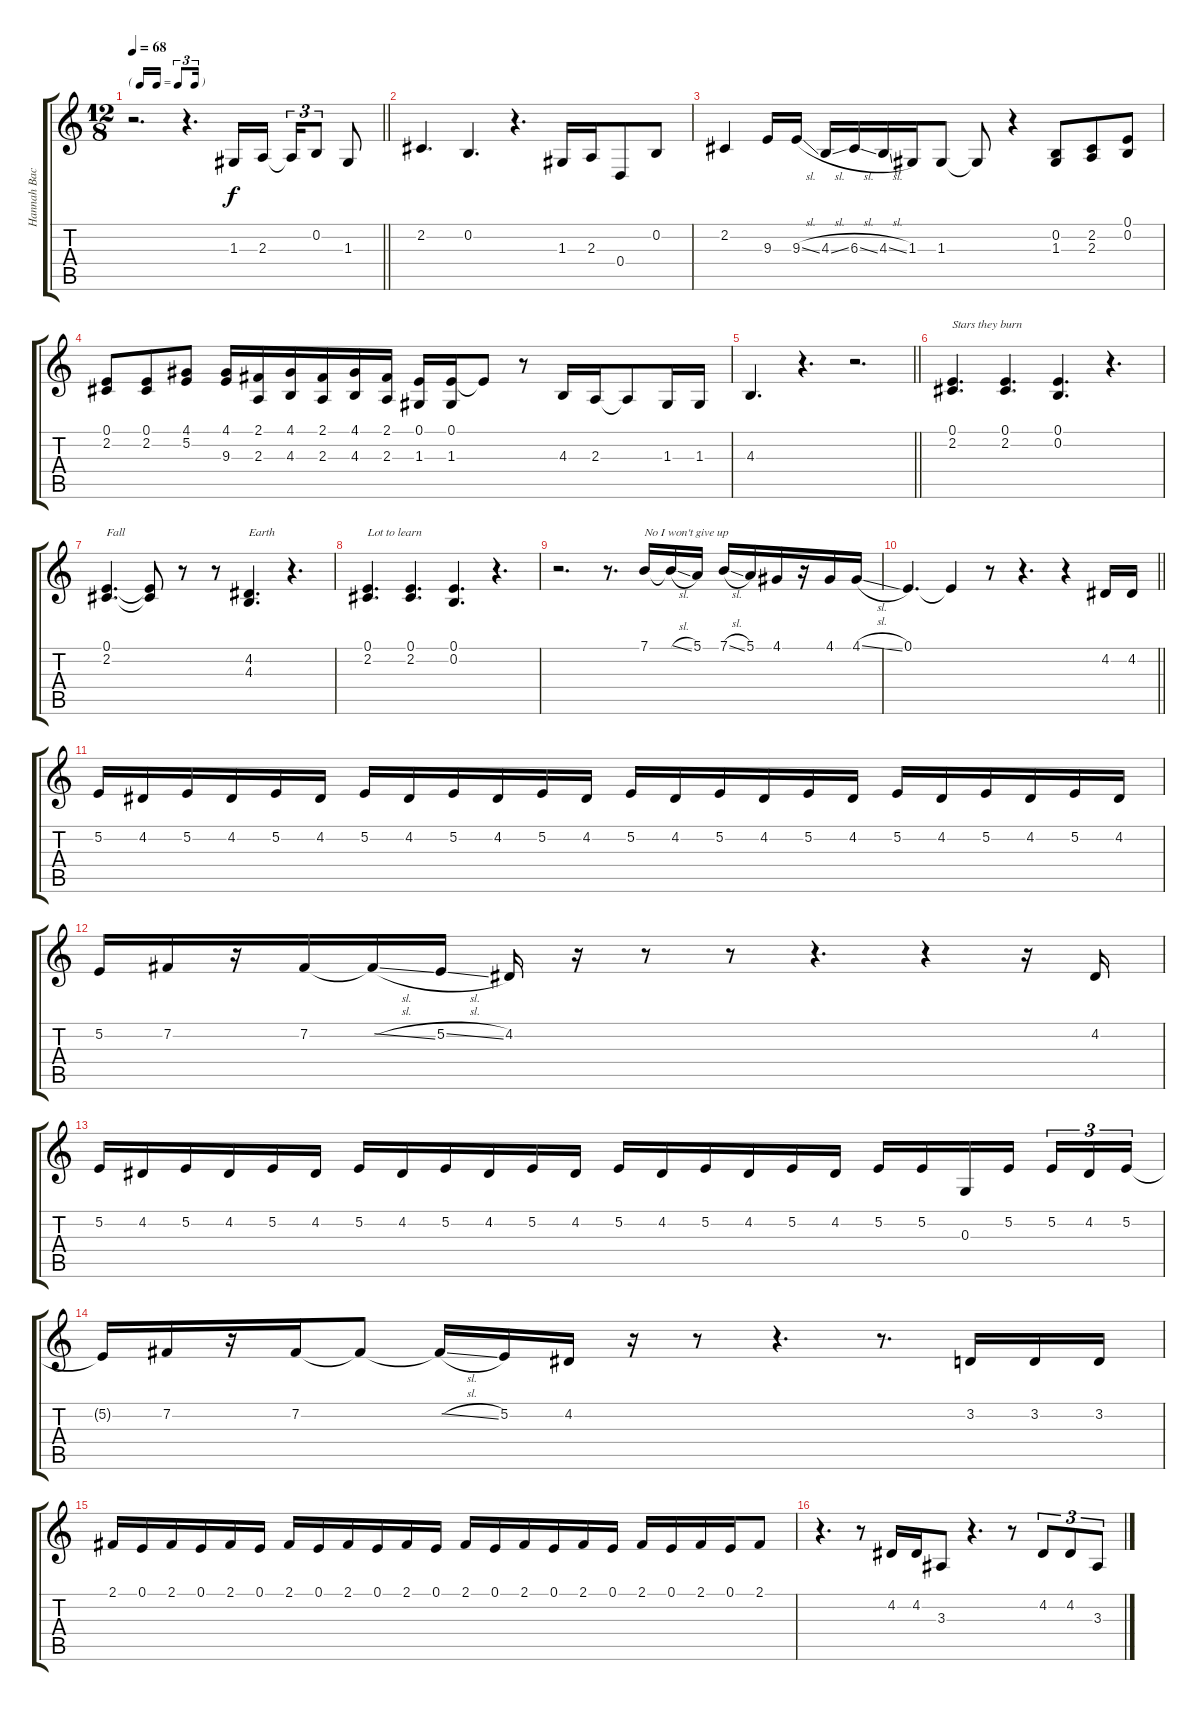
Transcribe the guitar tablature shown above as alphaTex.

\track ("Hannah Backing Vocals" "Hannah Bac") {instrument voiceoohs}
\staff {score tabs}
\tuning (E4 B3 G3 D3 A2 E2) {hide}
\ts (12 8)
\tf triplet16th
\tempo 68
\clef g2
\barLineRight lightlight
\ks c
r.2{d dy f} r.4{d} 1.3.16 2.3.16{beam splitsecondary} 2.3{t}.16{tu (3 2)} 0.2.8{tu (3 2)} 1.3.8 |
2.2.4{d} 0.2.4{d} r.4{d} 1.3.16 2.3.16 0.4.8 0.2.8 |
2.2.4 9.3.16 9.3{sl}.16 4.3{sl}.16 6.3{sl}.16 4.3{sl}.16 1.3.16 1.3.8 1.3{t}.8 r.4 (0.2 1.3).8 (2.2 2.3).8 (0.1 0.2).8 |
(0.1 2.2).8 (0.1 2.2).8 (4.1 5.2).8 (4.1 9.3).16 (2.1 2.3).16 (4.1 4.3).16 (2.1 2.3).16 (4.1 4.3).16 (2.1 2.3).16 (0.1 1.3).16 (0.1 1.3).16 0.1{t}.8 r.8 4.3.16 2.3.16 2.3{t}.8 1.3.16 1.3.16 |
\barLineRight lightlight
4.3.4{d} r.4{d} r.2{d} |
(0.1 2.2).4{d txt "Stars they burn"} (0.1 2.2).4{d} (0.1 0.2).4{d} r.4{d} |
(0.1 2.2).4{d txt "Fall"} (0.1{t} 2.2{t}).8 r.8 r.8 (4.2 4.3).4{d txt "Earth"} r.4{d} |
(0.1 2.2).4{d txt "Lot to learn"} (0.1 2.2).4{d} (0.1 0.2).4{d} r.4{d} |
r.2{d} r.8{d} 7.1.16{txt "No I won't give up"} 7.1{sl t}.16 5.1.16 7.1{sl}.16 5.1.16 4.1.16 r.16 4.1.16 4.1{sl}.16 |
\barLineRight lightlight
0.1.4{d} 0.1{t}.4 r.8 r.4{d} r.4 4.2.16 4.2.16 |
5.2.16 4.2.16 5.2.16 4.2.16 5.2.16 4.2.16 5.2.16 4.2.16 5.2.16 4.2.16 5.2.16 4.2.16 5.2.16 4.2.16 5.2.16 4.2.16 5.2.16 4.2.16 5.2.16 4.2.16 5.2.16 4.2.16 5.2.16 4.2.16 |
5.2.16 7.2.16 r.16 7.2.16 7.2{sl t}.16 5.2{sl}.16 4.2.16 r.16 r.8 r.8 r.4{d} r.4 r.16 4.2.16 |
5.2.16 4.2.16 5.2.16 4.2.16 5.2.16 4.2.16 5.2.16 4.2.16 5.2.16 4.2.16 5.2.16 4.2.16 5.2.16 4.2.16 5.2.16 4.2.16 5.2.16 4.2.16 5.2.16 5.2.16 0.3.16 5.2.16{beam splitsecondary} 5.2.16{tu (3 2)} 4.2.16{tu (3 2)} 5.2.16{tu (3 2)} |
5.2{t}.16 7.2.16 r.16 7.2.16 7.2{t}.8 7.2{sl t}.16 5.2.16 4.2.16 r.16 r.8 r.4{d} r.8{d} 3.2.16 3.2.16 3.2.16 |
2.1.16 0.1.16 2.1.16 0.1.16 2.1.16 0.1.16 2.1.16 0.1.16 2.1.16 0.1.16 2.1.16 0.1.16 2.1.16 0.1.16 2.1.16 0.1.16 2.1.16 0.1.16 2.1.16 0.1.16 2.1.16 0.1.16 2.1.8 |
r.4{d} r.8 4.2.16 4.2.16 3.3.8 r.4{d} r.8 4.2.8{tu (3 2)} 4.2.8{tu (3 2)} 3.3.8{tu (3 2)}
